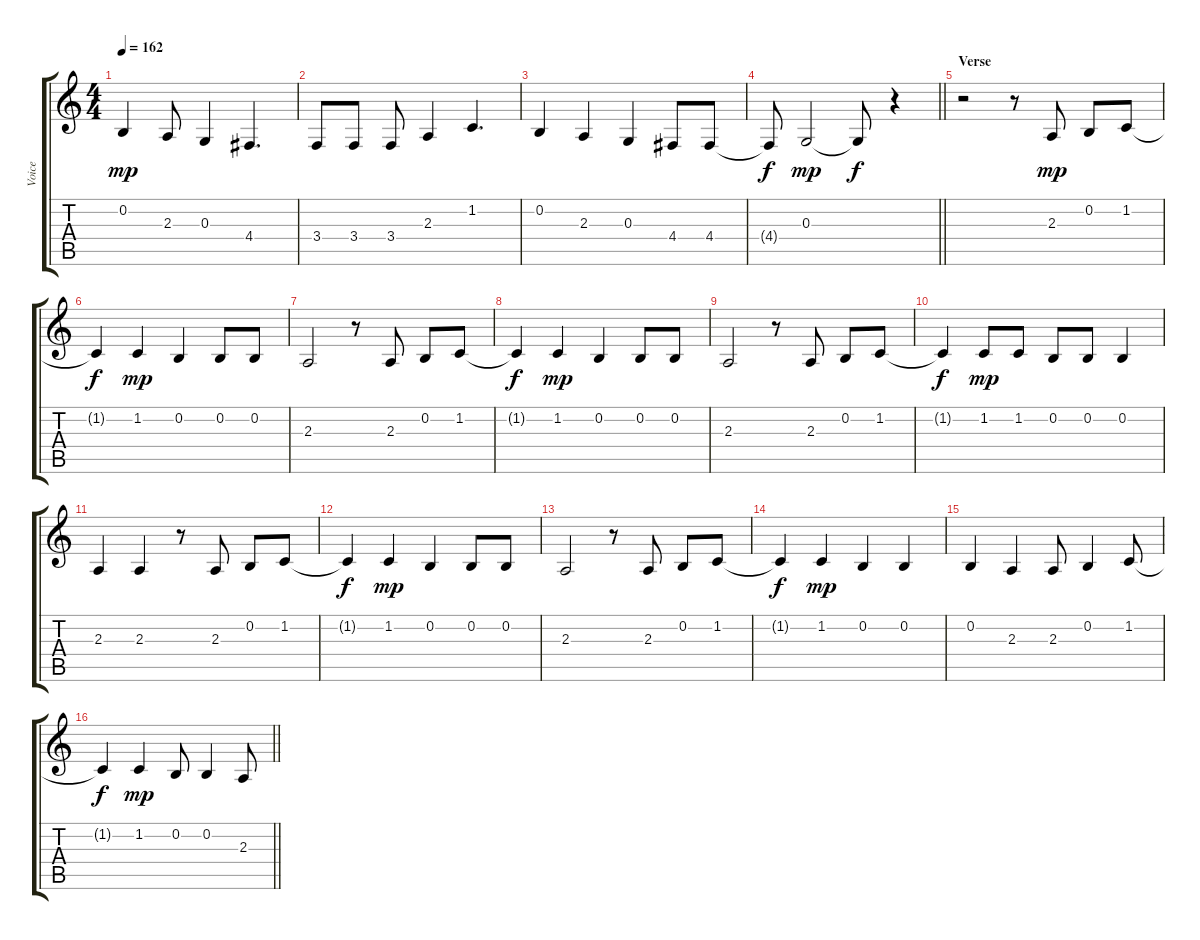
\track ("Voice" "Voice") {instrument altosax}
\staff {score tabs}
\tuning (E4 B3 G3 D3 A2 E2) {hide}
\ts (4 4)
\tempo 162
\clef g2
\ks c
0.2.4{dy mp} 2.3.8 0.3.4 4.4.4{d} |
3.4.8 3.4.8 3.4.8 2.3.4 1.2.4{d} |
0.2.4 2.3.4 0.3.4 4.4.8 4.4.8 |
\barLineRight lightlight
4.4{t}.8{dy f} 0.3.2{dy mp} 0.3{t}.8{dy f} r.4 |
\section ("" "Verse")
r.2 r.8 2.3.8{dy mp} 0.2.8 1.2.8 |
1.2{t}.4{dy f} 1.2.4{dy mp} 0.2.4 0.2.8 0.2.8 |
2.3.2 r.8 2.3.8 0.2.8 1.2.8 |
1.2{t}.4{dy f} 1.2.4{dy mp} 0.2.4 0.2.8 0.2.8 |
2.3.2 r.8 2.3.8 0.2.8 1.2.8 |
1.2{t}.4{dy f} 1.2.8{dy mp} 1.2.8 0.2.8 0.2.8 0.2.4 |
2.3.4 2.3.4 r.8 2.3.8 0.2.8 1.2.8 |
1.2{t}.4{dy f} 1.2.4{dy mp} 0.2.4 0.2.8 0.2.8 |
2.3.2 r.8 2.3.8 0.2.8 1.2.8 |
1.2{t}.4{dy f} 1.2.4{dy mp} 0.2.4 0.2.4 |
0.2.4 2.3.4 2.3.8 0.2.4 1.2.8 |
\barLineRight lightlight
1.2{t}.4{dy f} 1.2.4{dy mp} 0.2.8 0.2.4 2.3.8
